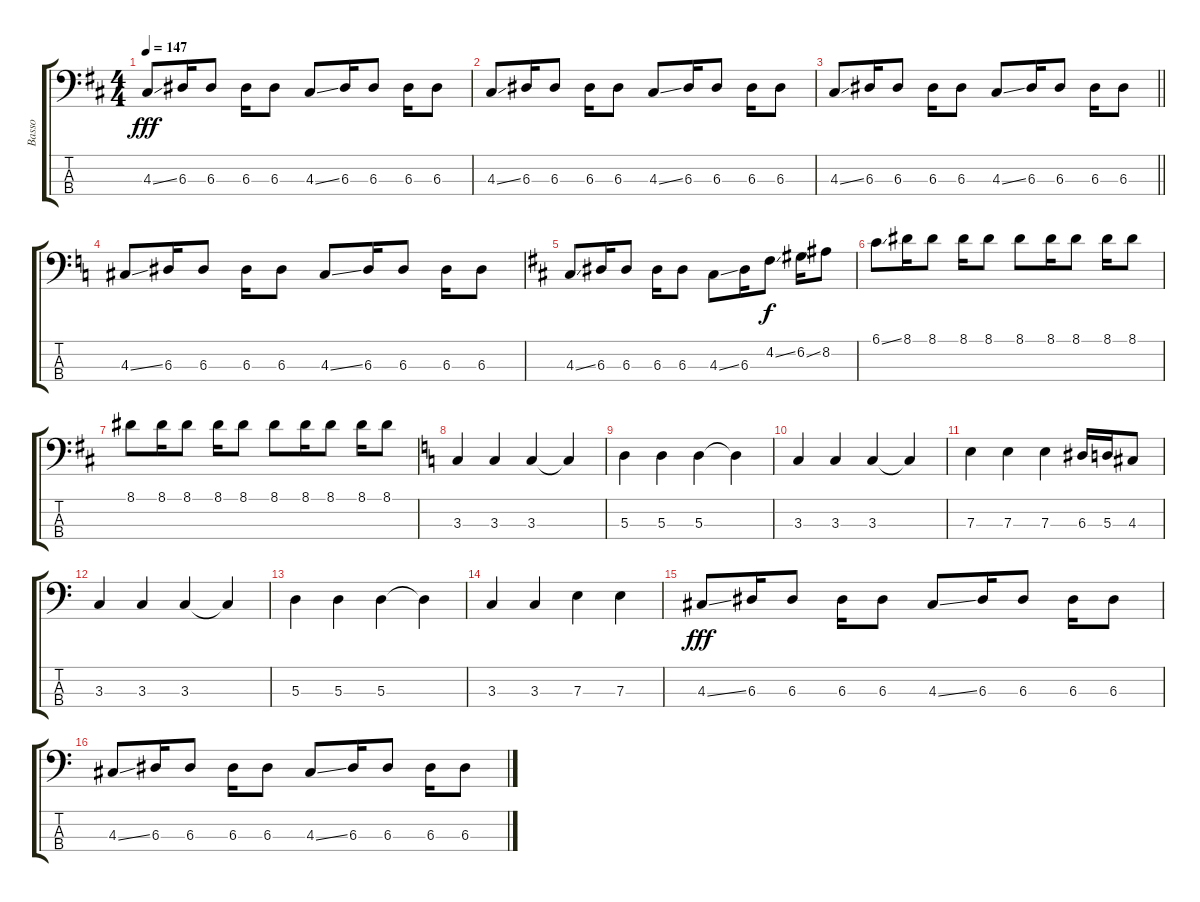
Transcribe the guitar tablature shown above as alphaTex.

\track ("Basso" "Basso") {instrument electricbasspick}
\staff {score tabs}
\tuning (G2 D2 A1 E1) {hide}
\ts (4 4)
\tempo 147
\clef f4
\ks d
4.3{ss}.8{dy fff} 6.3.16 6.3.8 6.3.16 6.3.8 4.3{ss}.8 6.3.16 6.3.8 6.3.16 6.3.8 |
4.3{ss}.8 6.3.16 6.3.8 6.3.16 6.3.8 4.3{ss}.8 6.3.16 6.3.8 6.3.16 6.3.8 |
\barLineRight lightlight
4.3{ss}.8 6.3.16 6.3.8 6.3.16 6.3.8 4.3{ss}.8 6.3.16 6.3.8 6.3.16 6.3.8 |
\ks c
4.3{ss}.8 6.3.16 6.3.8 6.3.16 6.3.8 4.3{ss}.8 6.3.16 6.3.8 6.3.16 6.3.8 |
\ks d
4.3{ss}.8 6.3.16 6.3.8 6.3.16 6.3.8 4.3{ss}.8 6.3.16 4.2{ss}.8{dy f} 6.2{ss}.16 8.2.8 |
6.1{ss}.8 8.1.16 8.1.8 8.1.16 8.1.8 8.1.8 8.1.16 8.1.8 8.1.16 8.1.8 |
8.1.8 8.1.16 8.1.8 8.1.16 8.1.8 8.1.8 8.1.16 8.1.8 8.1.16 8.1.8 |
\ks c
3.3.4 3.3.4 3.3.4 3.3{t}.4 |
5.3.4 5.3.4 5.3.4 5.3{t}.4 |
3.3.4 3.3.4 3.3.4 3.3{t}.4 |
7.3.4 7.3.4 7.3.4 6.3.16 5.3.16 4.3.8 |
3.3.4 3.3.4 3.3.4 3.3{t}.4 |
5.3.4 5.3.4 5.3.4 5.3{t}.4 |
3.3.4 3.3.4 7.3.4 7.3.4 |
4.3{ss}.8{dy fff} 6.3.16 6.3.8 6.3.16 6.3.8 4.3{ss}.8 6.3.16 6.3.8 6.3.16 6.3.8 |
4.3{ss}.8 6.3.16 6.3.8 6.3.16 6.3.8 4.3{ss}.8 6.3.16 6.3.8 6.3.16 6.3.8
